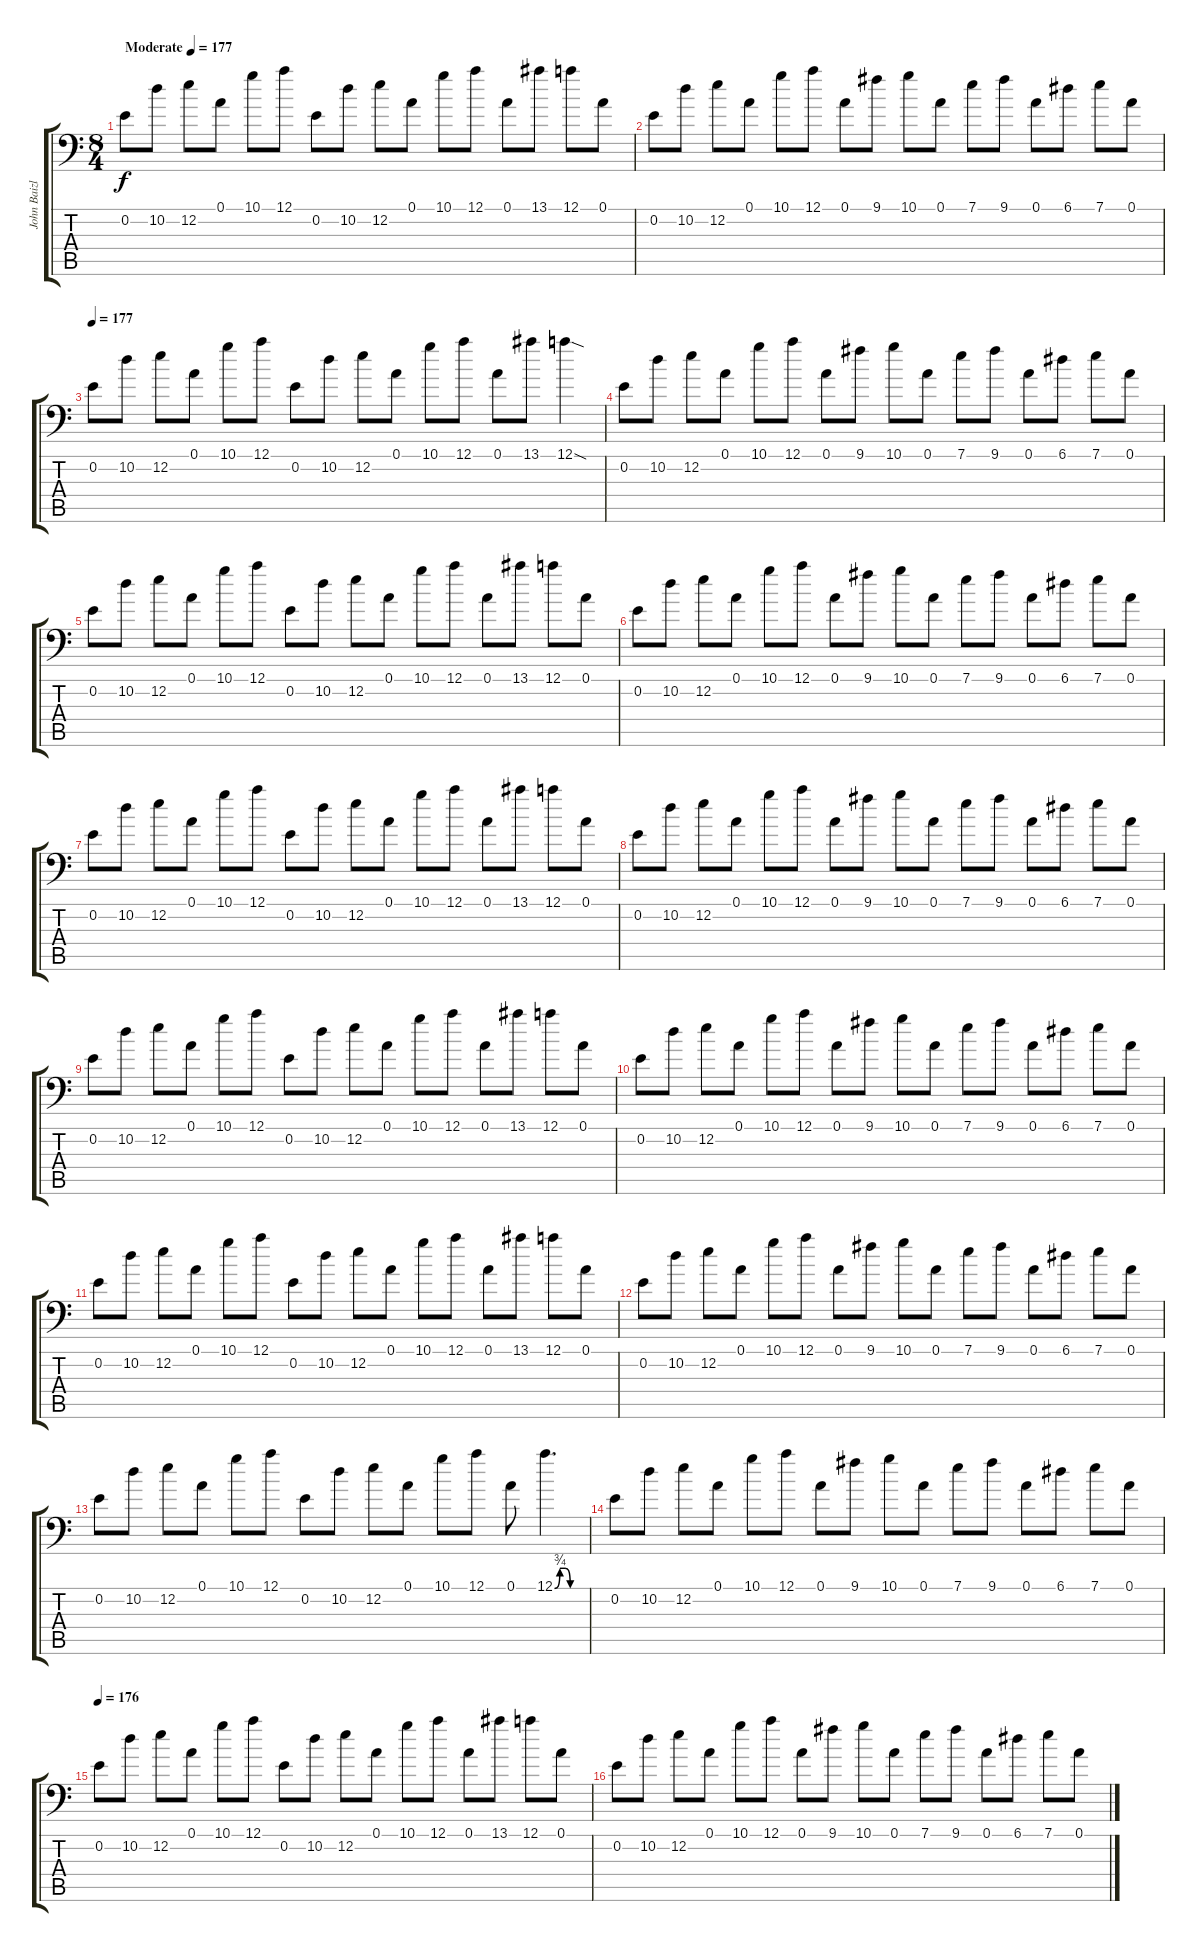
\track ("John Baizley" "John Baizl") {instrument distortionguitar}
\staff {score tabs}
\tuning (A3 E3 C3 G2 D2 G1) {hide}
\ts (8 4)
\tempo (177 "Moderate")
\tempo 175
\tempo (177 "Moderate")
\clef f4
\ks c
0.2.8{dy f instrument distortionguitar} 10.2.8 12.2.8 0.1.8 10.1.8 12.1.8 0.2.8 10.2.8 12.2.8 0.1.8 10.1.8 12.1.8 0.1.8 13.1.8 12.1.8 0.1.8 |
0.2.8 10.2.8 12.2.8 0.1.8 10.1.8 12.1.8 0.1.8 9.1.8 10.1.8 0.1.8 7.1.8 9.1.8 0.1.8 6.1.8 7.1.8 0.1.8 |
\tempo 177
0.2.8 10.2.8 12.2.8 0.1.8 10.1.8 12.1.8 0.2.8 10.2.8 12.2.8 0.1.8 10.1.8 12.1.8 0.1.8 13.1.8 12.1{sod}.4 |
0.2.8 10.2.8 12.2.8 0.1.8 10.1.8 12.1.8 0.1.8 9.1.8 10.1.8 0.1.8 7.1.8 9.1.8 0.1.8 6.1.8 7.1.8 0.1.8 |
0.2.8 10.2.8 12.2.8 0.1.8 10.1.8 12.1.8 0.2.8 10.2.8 12.2.8 0.1.8 10.1.8 12.1.8 0.1.8 13.1.8 12.1.8 0.1.8 |
0.2.8 10.2.8 12.2.8 0.1.8 10.1.8 12.1.8 0.1.8 9.1.8 10.1.8 0.1.8 7.1.8 9.1.8 0.1.8 6.1.8 7.1.8 0.1.8 |
0.2.8 10.2.8 12.2.8 0.1.8 10.1.8 12.1.8 0.2.8 10.2.8 12.2.8 0.1.8 10.1.8 12.1.8 0.1.8 13.1.8 12.1.8 0.1.8 |
0.2.8 10.2.8 12.2.8 0.1.8 10.1.8 12.1.8 0.1.8 9.1.8 10.1.8 0.1.8 7.1.8 9.1.8 0.1.8 6.1.8 7.1.8 0.1.8 |
0.2.8 10.2.8 12.2.8 0.1.8 10.1.8 12.1.8 0.2.8 10.2.8 12.2.8 0.1.8 10.1.8 12.1.8 0.1.8 13.1.8 12.1.8 0.1.8 |
0.2.8 10.2.8 12.2.8 0.1.8 10.1.8 12.1.8 0.1.8 9.1.8 10.1.8 0.1.8 7.1.8 9.1.8 0.1.8 6.1.8 7.1.8 0.1.8 |
0.2.8 10.2.8 12.2.8 0.1.8 10.1.8 12.1.8 0.2.8 10.2.8 12.2.8 0.1.8 10.1.8 12.1.8 0.1.8 13.1.8 12.1.8 0.1.8 |
0.2.8 10.2.8 12.2.8 0.1.8 10.1.8 12.1.8 0.1.8 9.1.8 10.1.8 0.1.8 7.1.8 9.1.8 0.1.8 6.1.8 7.1.8 0.1.8 |
0.2.8 10.2.8 12.2.8 0.1.8 10.1.8 12.1.8 0.2.8 10.2.8 12.2.8 0.1.8 10.1.8 12.1.8 0.1.8 12.1{be (custom 0 0 10 3 20 3 30 0 60 0)}.4{d} |
0.2.8 10.2.8 12.2.8 0.1.8 10.1.8 12.1.8 0.1.8 9.1.8 10.1.8 0.1.8 7.1.8 9.1.8 0.1.8 6.1.8 7.1.8 0.1.8 |
\tempo 176
0.2.8 10.2.8 12.2.8 0.1.8 10.1.8 12.1.8 0.2.8 10.2.8 12.2.8 0.1.8 10.1.8 12.1.8 0.1.8 13.1.8 12.1.8 0.1.8 |
0.2.8 10.2.8 12.2.8 0.1.8 10.1.8 12.1.8 0.1.8 9.1.8 10.1.8 0.1.8 7.1.8 9.1.8 0.1.8 6.1.8 7.1.8 0.1.8
